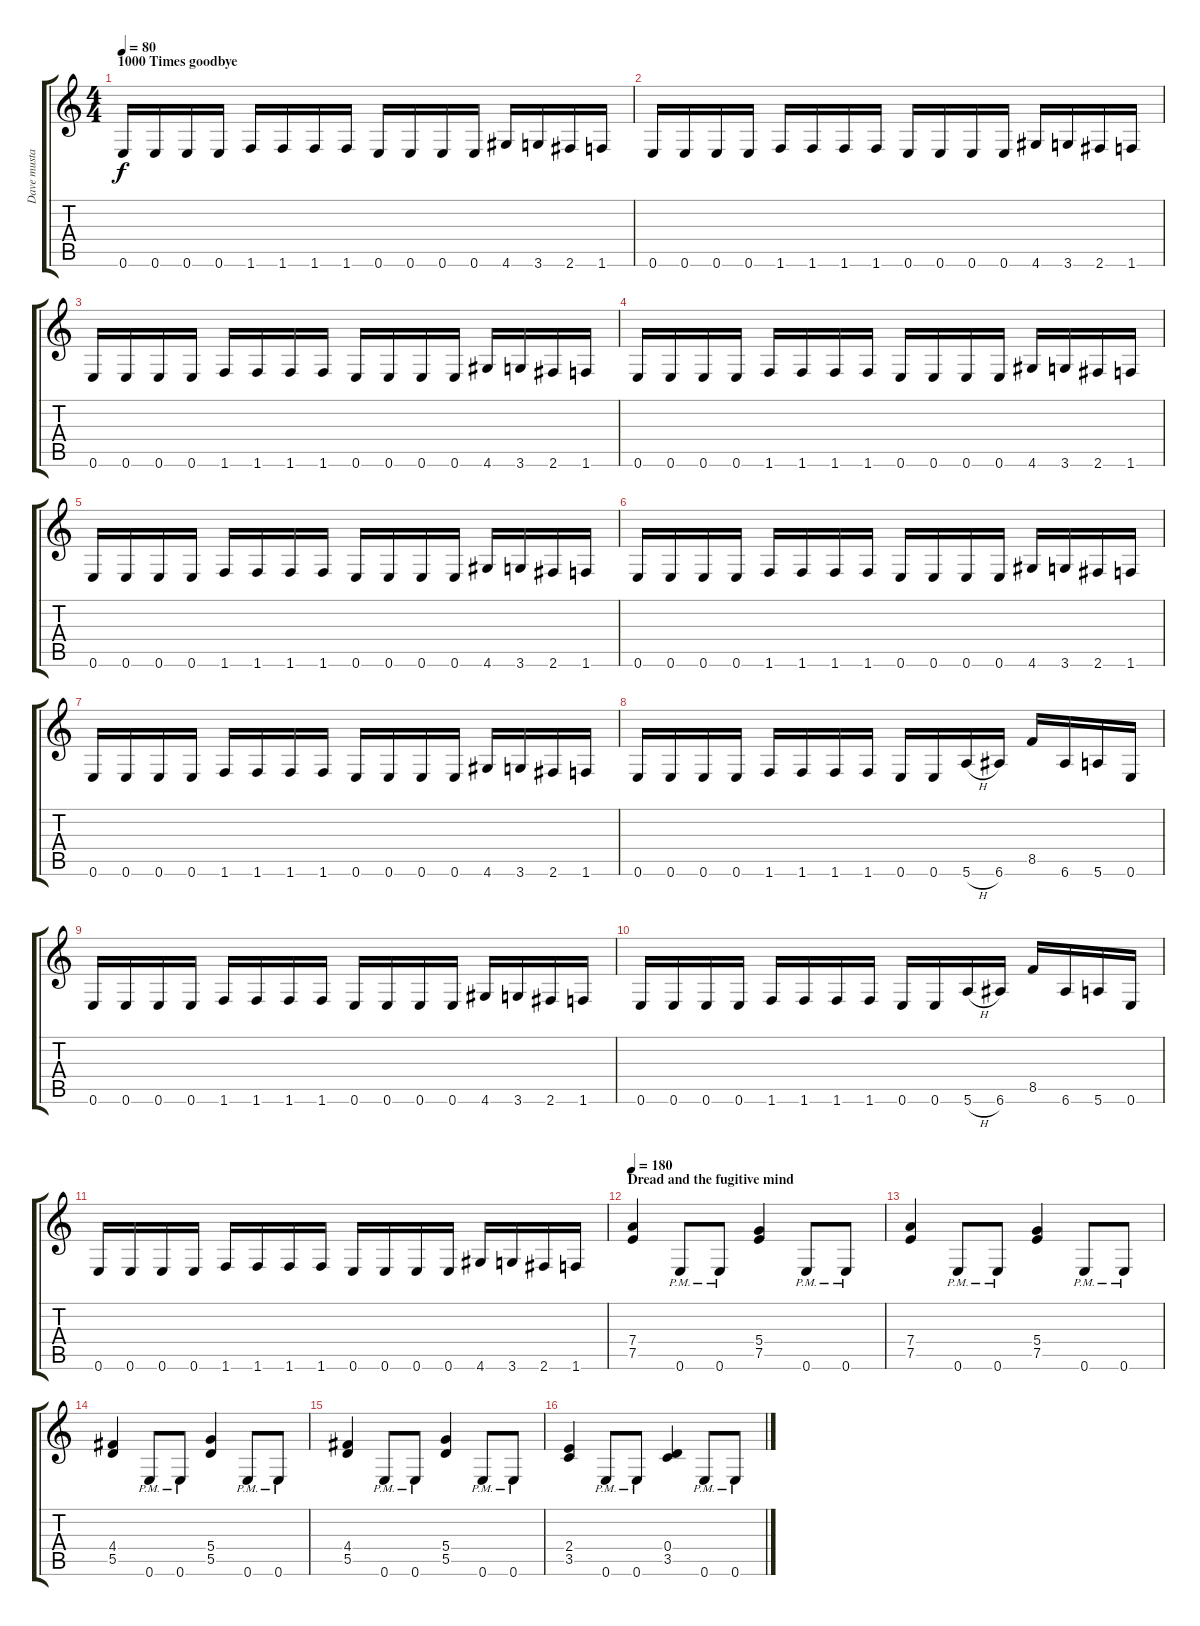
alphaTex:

\track ("Dave mustaine" "Dave musta") {instrument distortionguitar}
\staff {score tabs}
\tuning (E4 B3 G3 D3 A2 E2) {hide}
\ts (4 4)
\section ("" "1000 Times goodbye")
\tempo 80
\clef g2
\ks c
0.6.16{dy f instrument distortionguitar} 0.6.16 0.6.16 0.6.16 1.6.16 1.6.16 1.6.16 1.6.16 0.6.16 0.6.16 0.6.16 0.6.16 4.6.16 3.6.16 2.6.16 1.6.16 |
0.6.16 0.6.16 0.6.16 0.6.16 1.6.16 1.6.16 1.6.16 1.6.16 0.6.16 0.6.16 0.6.16 0.6.16 4.6.16 3.6.16 2.6.16 1.6.16 |
0.6.16 0.6.16 0.6.16 0.6.16 1.6.16 1.6.16 1.6.16 1.6.16 0.6.16 0.6.16 0.6.16 0.6.16 4.6.16 3.6.16 2.6.16 1.6.16 |
0.6.16 0.6.16 0.6.16 0.6.16 1.6.16 1.6.16 1.6.16 1.6.16 0.6.16 0.6.16 0.6.16 0.6.16 4.6.16 3.6.16 2.6.16 1.6.16 |
0.6.16 0.6.16 0.6.16 0.6.16 1.6.16 1.6.16 1.6.16 1.6.16 0.6.16 0.6.16 0.6.16 0.6.16 4.6.16 3.6.16 2.6.16 1.6.16 |
0.6.16 0.6.16 0.6.16 0.6.16 1.6.16 1.6.16 1.6.16 1.6.16 0.6.16 0.6.16 0.6.16 0.6.16 4.6.16 3.6.16 2.6.16 1.6.16 |
0.6.16 0.6.16 0.6.16 0.6.16 1.6.16 1.6.16 1.6.16 1.6.16 0.6.16 0.6.16 0.6.16 0.6.16 4.6.16 3.6.16 2.6.16 1.6.16 |
0.6.16 0.6.16 0.6.16 0.6.16 1.6.16 1.6.16 1.6.16 1.6.16 0.6.16 0.6.16 5.6{h}.16 6.6.16 8.5.16 6.6.16 5.6.16 0.6.16 |
0.6.16 0.6.16 0.6.16 0.6.16 1.6.16 1.6.16 1.6.16 1.6.16 0.6.16 0.6.16 0.6.16 0.6.16 4.6.16 3.6.16 2.6.16 1.6.16 |
0.6.16 0.6.16 0.6.16 0.6.16 1.6.16 1.6.16 1.6.16 1.6.16 0.6.16 0.6.16 5.6{h}.16 6.6.16 8.5.16 6.6.16 5.6.16 0.6.16 |
0.6.16 0.6.16 0.6.16 0.6.16 1.6.16 1.6.16 1.6.16 1.6.16 0.6.16 0.6.16 0.6.16 0.6.16 4.6.16 3.6.16 2.6.16 1.6.16 |
\section ("" "Dread and the fugitive mind")
\tempo 180
(7.4 7.5).4 0.6{pm}.8 0.6{pm}.8 (5.4 7.5).4 0.6{pm}.8 0.6{pm}.8 |
(7.4 7.5).4 0.6{pm}.8 0.6{pm}.8 (5.4 7.5).4 0.6{pm}.8 0.6{pm}.8 |
(4.4 5.5).4 0.6{pm}.8 0.6{pm}.8 (5.4 5.5).4 0.6{pm}.8 0.6{pm}.8 |
(4.4 5.5).4 0.6{pm}.8 0.6{pm}.8 (5.4 5.5).4 0.6{pm}.8 0.6{pm}.8 |
(2.4 3.5).4 0.6{pm}.8 0.6{pm}.8 (0.4 3.5).4 0.6{pm}.8 0.6{pm}.8
